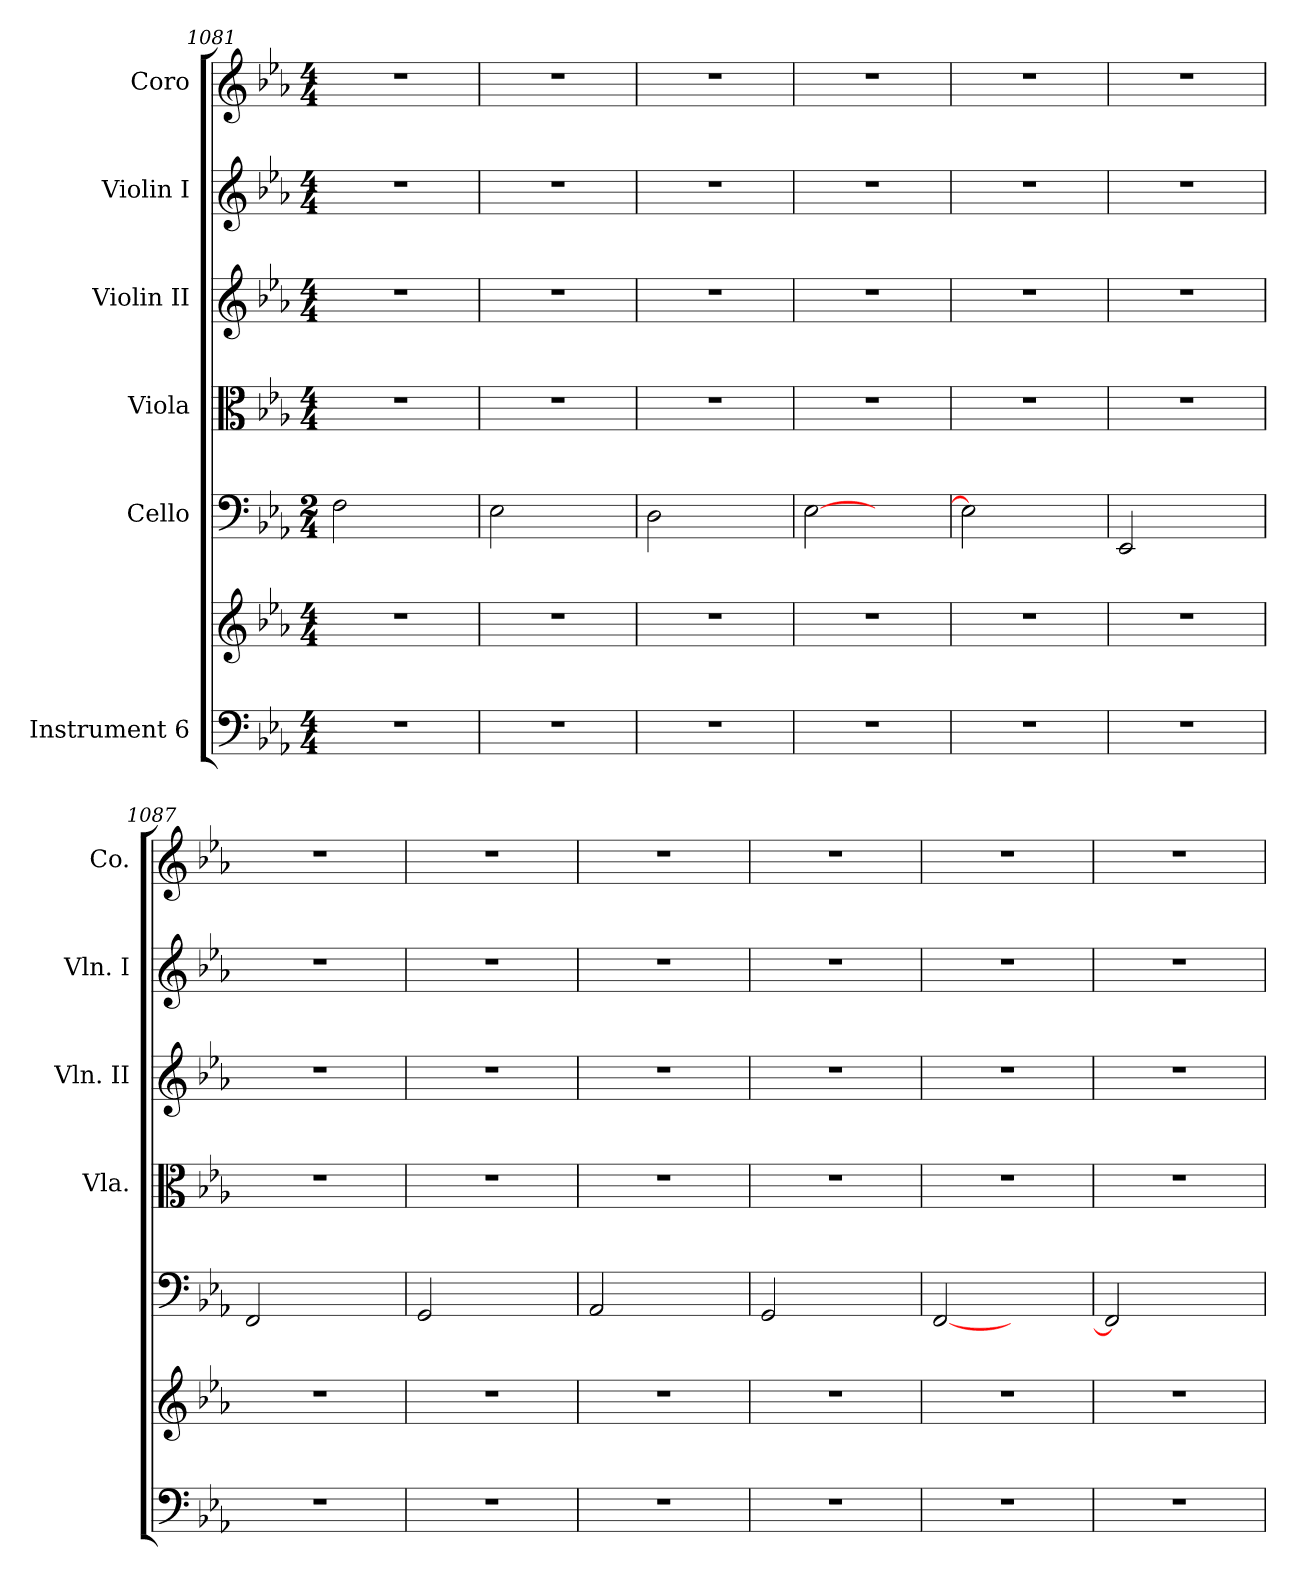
**kern	**kern	**kern	**kern	**kern	**kern	**kern
*part6	*part6	*part5	*part4	*part3	*part2	*part1
*staff7	*staff6	*staff5	*staff4	*staff3	*staff2	*staff1
*I"Instrument 6	*	*I"Cello	*I"Viola	*I"Violin II	*I"Violin I	*I"Coro
*	*	*	*I'Vla.	*I'Vln. II	*I'Vln. I	*I'Co.
!!LO:LB:g=z
*clefF4	*clefG2	*clefF4	*clefC3	*clefG2	*clefG2	*clefG2
*k[b-e-a-]	*k[b-e-a-]	*k[b-e-a-]	*k[b-e-a-]	*k[b-e-a-]	*k[b-e-a-]	*k[b-e-a-]
*E-:	*E-:	*E-:	*E-:	*E-:	*E-:	*E-:
*M4/4	*M4/4	*M2/4	*M4/4	*M4/4	*M4/4	*M4/4
=1081	=1081	=1081	=1081	=1081	=1081	=1081
1r	1r	2F\	1r	1r	1r	1r
.	.	2ryy	.	.	.	.
=1082	=1082	=1082	=1082	=1082	=1082	=1082
1r	1r	2E-\	1r	1r	1r	1r
.	.	2ryy	.	.	.	.
=1083	=1083	=1083	=1083	=1083	=1083	=1083
1r	1r	2D\	1r	1r	1r	1r
.	.	2ryy	.	.	.	.
=1084	=1084	=1084	=1084	=1084	=1084	=1084
1r	1r	[>2E-\	1r	1r	1r	1r
.	.	2ryy	.	.	.	.
=1085	=1085	=1085	=1085	=1085	=1085	=1085
1r	1r	2E-\]	1r	1r	1r	1r
.	.	2ryy	.	.	.	.
=1086	=1086	=1086	=1086	=1086	=1086	=1086
1r	1r	2EE-/	1r	1r	1r	1r
.	.	2ryy	.	.	.	.
=1087	=1087	=1087	=1087	=1087	=1087	=1087
1r	1r	2FF/	1r	1r	1r	1r
.	.	2ryy	.	.	.	.
=1088	=1088	=1088	=1088	=1088	=1088	=1088
1r	1r	2GG/	1r	1r	1r	1r
.	.	2ryy	.	.	.	.
=1089	=1089	=1089	=1089	=1089	=1089	=1089
1r	1r	2AA-/	1r	1r	1r	1r
.	.	2ryy	.	.	.	.
=1090	=1090	=1090	=1090	=1090	=1090	=1090
1r	1r	2GG/	1r	1r	1r	1r
.	.	2ryy	.	.	.	.
!!LO:LB:g=z
=1091	=1091	=1091	=1091	=1091	=1091	=1091
1r	1r	[<2FF/	1r	1r	1r	1r
.	.	2ryy	.	.	.	.
=1092	=1092	=1092	=1092	=1092	=1092	=1092
1r	1r	2FF/]	1r	1r	1r	1r
.	.	2ryy	.	.	.	.
=	=	=	=	=	=	=
*-	*-	*-	*-	*-	*-	*-
